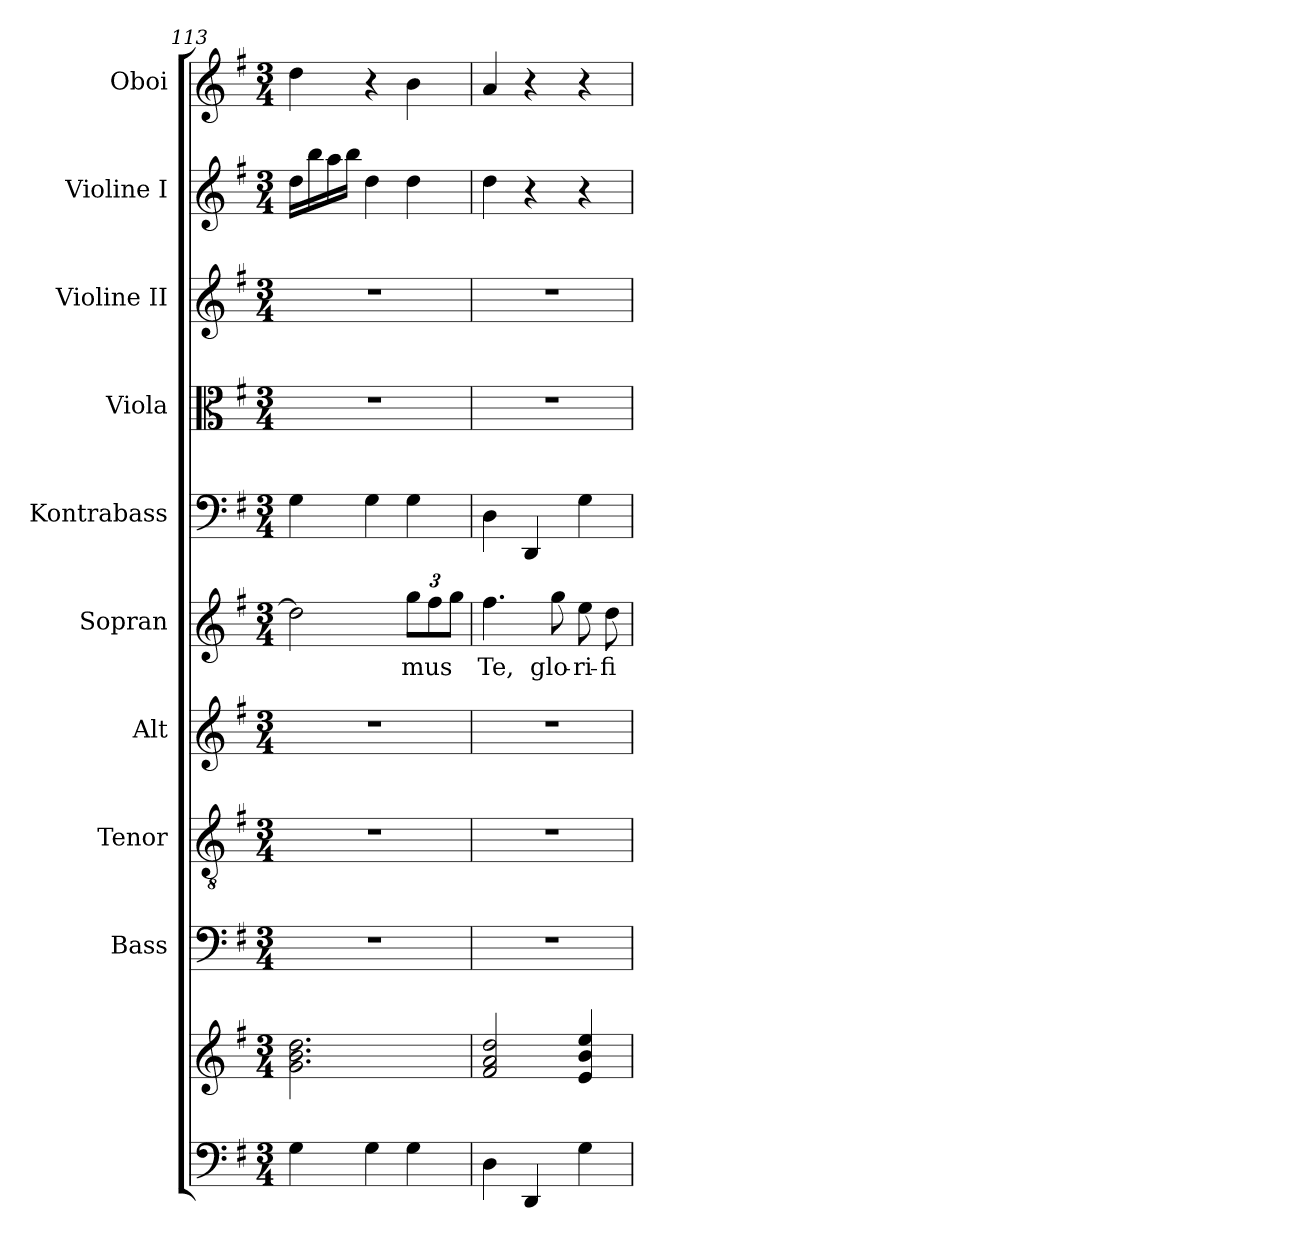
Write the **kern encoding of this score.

**kern	**kern	**kern	**kern	**kern	**kern	**text	**kern	**kern	**kern	**kern	**kern
*part10	*part10	*part9	*part8	*part7	*part6	*part6	*part5	*part4	*part3	*part2	*part1
*staff11	*staff10	*staff9	*staff8	*staff7	*staff6	*staff6	*staff5	*staff4	*staff3	*staff2	*staff1
*	*	*I"Bass	*I"Tenor	*I"Alt	*I"Sopran	*	*I"Kontrabass	*I"Viola	*I"Violine II	*I"Violine I	*I"Oboi
*	*	*I'B.	*I'T.	*I'A.	*I'S.	*	*I'Kb.	*I'Vla.	*I'Vl. II	*I'Vl. I	*I'Ob.
*clefF4	*clefG2	*clefF4	*clefGv2	*clefG2	*clefG2	*	*clefF4	*clefC3	*clefG2	*clefG2	*clefG2
*	*	*	*	*	*	*	*ITrd7c12	*	*	*	*
*k[f#]	*k[f#]	*k[f#]	*k[f#]	*k[f#]	*k[f#]	*	*k[f#]	*k[f#]	*k[f#]	*k[f#]	*k[f#]
*G:	*G:	*G:	*G:	*G:	*G:	*	*G:	*G:	*G:	*G:	*G:
*M3/4	*M3/4	*M3/4	*M3/4	*M3/4	*M3/4	*	*M3/4	*M3/4	*M3/4	*M3/4	*M3/4
=113	=113	=113	=113	=113	=113	=113	=113	=113	=113	=113	=113
4G\	2.g\ 2.b\ 2.dd\	2.r	2.r	2.r	2dd\]	.	4GG\	2.r	2.r	16dd\LL	4dd\
.	.	.	.	.	.	.	.	.	.	16bb\	.
.	.	.	.	.	.	.	.	.	.	16aa\	.
.	.	.	.	.	.	.	.	.	.	16bb\JJ	.
4G\	.	.	.	.	.	.	4GG\	.	.	4dd\	4r
!	!	!	!	!	!	!LO:LY:b	!	!	!	!	!
4G\	.	.	.	.	12gg\L	-mus	4GG\	.	.	4dd\	4b\
.	.	.	.	.	12ff#\	.	.	.	.	.	.
.	.	.	.	.	12gg\J	.	.	.	.	.	.
=114	=114	=114	=114	=114	=114	=114	=114	=114	=114	=114	=114
!	!	!	!	!	!	!LO:LY:b	!	!	!	!	!
4D\	2f#/ 2a/ 2dd/	2.r	2.r	2.r	4.ff#\	Te,	4DD\	2.r	2.r	4dd\	4a/
4DD/	.	.	.	.	.	.	4DDD/	.	.	4r	4r
!	!	!	!	!	!	!LO:LY:b	!	!	!	!	!
.	.	.	.	.	8gg\	glo-	.	.	.	.	.
!	!	!	!	!	!	!LO:LY:b	!	!	!	!	!
4G\	4e/ 4b/ 4ee/	.	.	.	8ee\	-ri-	4GG\	.	.	4r	4r
!	!	!	!	!	!	!LO:LY:b	!	!	!	!	!
.	.	.	.	.	8dd\	-fi-	.	.	.	.	.
=	=	=	=	=	=	=	=	=	=	=	=
*-	*-	*-	*-	*-	*-	*-	*-	*-	*-	*-	*-
